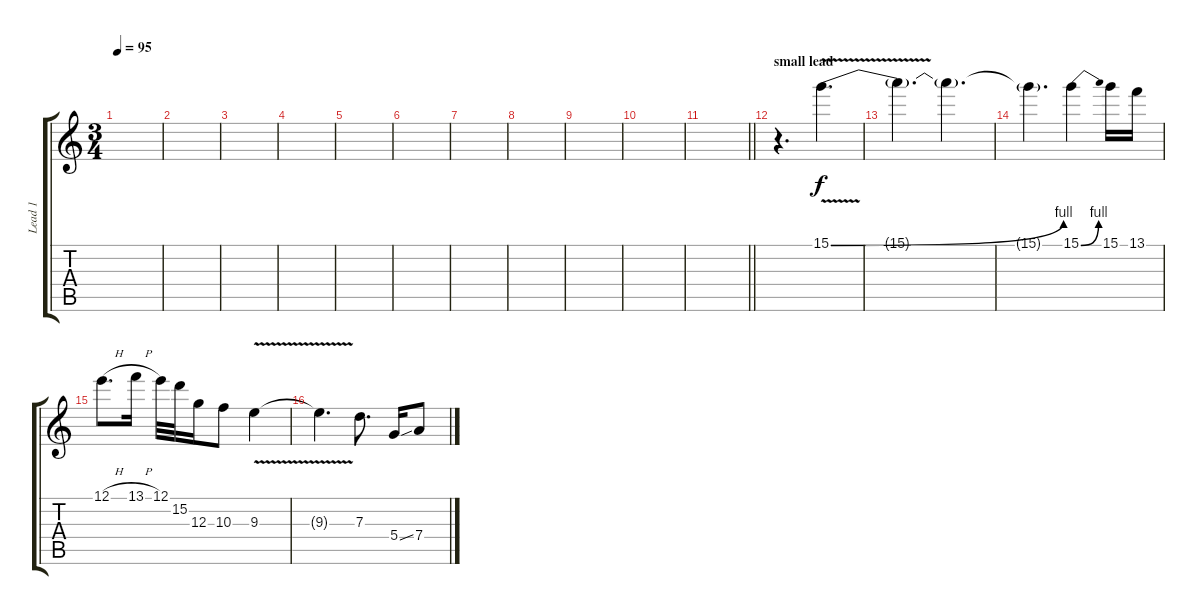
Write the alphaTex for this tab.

\track ("Lead 1" "Lead 1") {instrument overdrivenguitar}
\staff {score tabs}
\tuning (E4 B3 G3 D3 A2 D2) {hide}
\ts (3 4)
\tempo 95
\clef g2
\ks c
|
|
|
|
|
|
|
|
|
|
\barLineRight lightlight
|
\section ("" "small lead")
r.4{d} 15.1{be (bend 0 0 60 4) v}.4{d} |
15.1{t}.4{d} 15.1{t}.4{d volume 5} |
15.1{t}.4{d} 15.1{be (bend 0 0 60 4)}.4{volume 13} 15.1.16 13.1.16 |
12.1{h}.8{d} 13.1{h}.16 12.1.32 15.2.32 12.3.16 10.3.8 9.3{v}.4 |
9.3{t}.4{d} 7.3.8{d} 5.4{ss}.16 7.4.8
